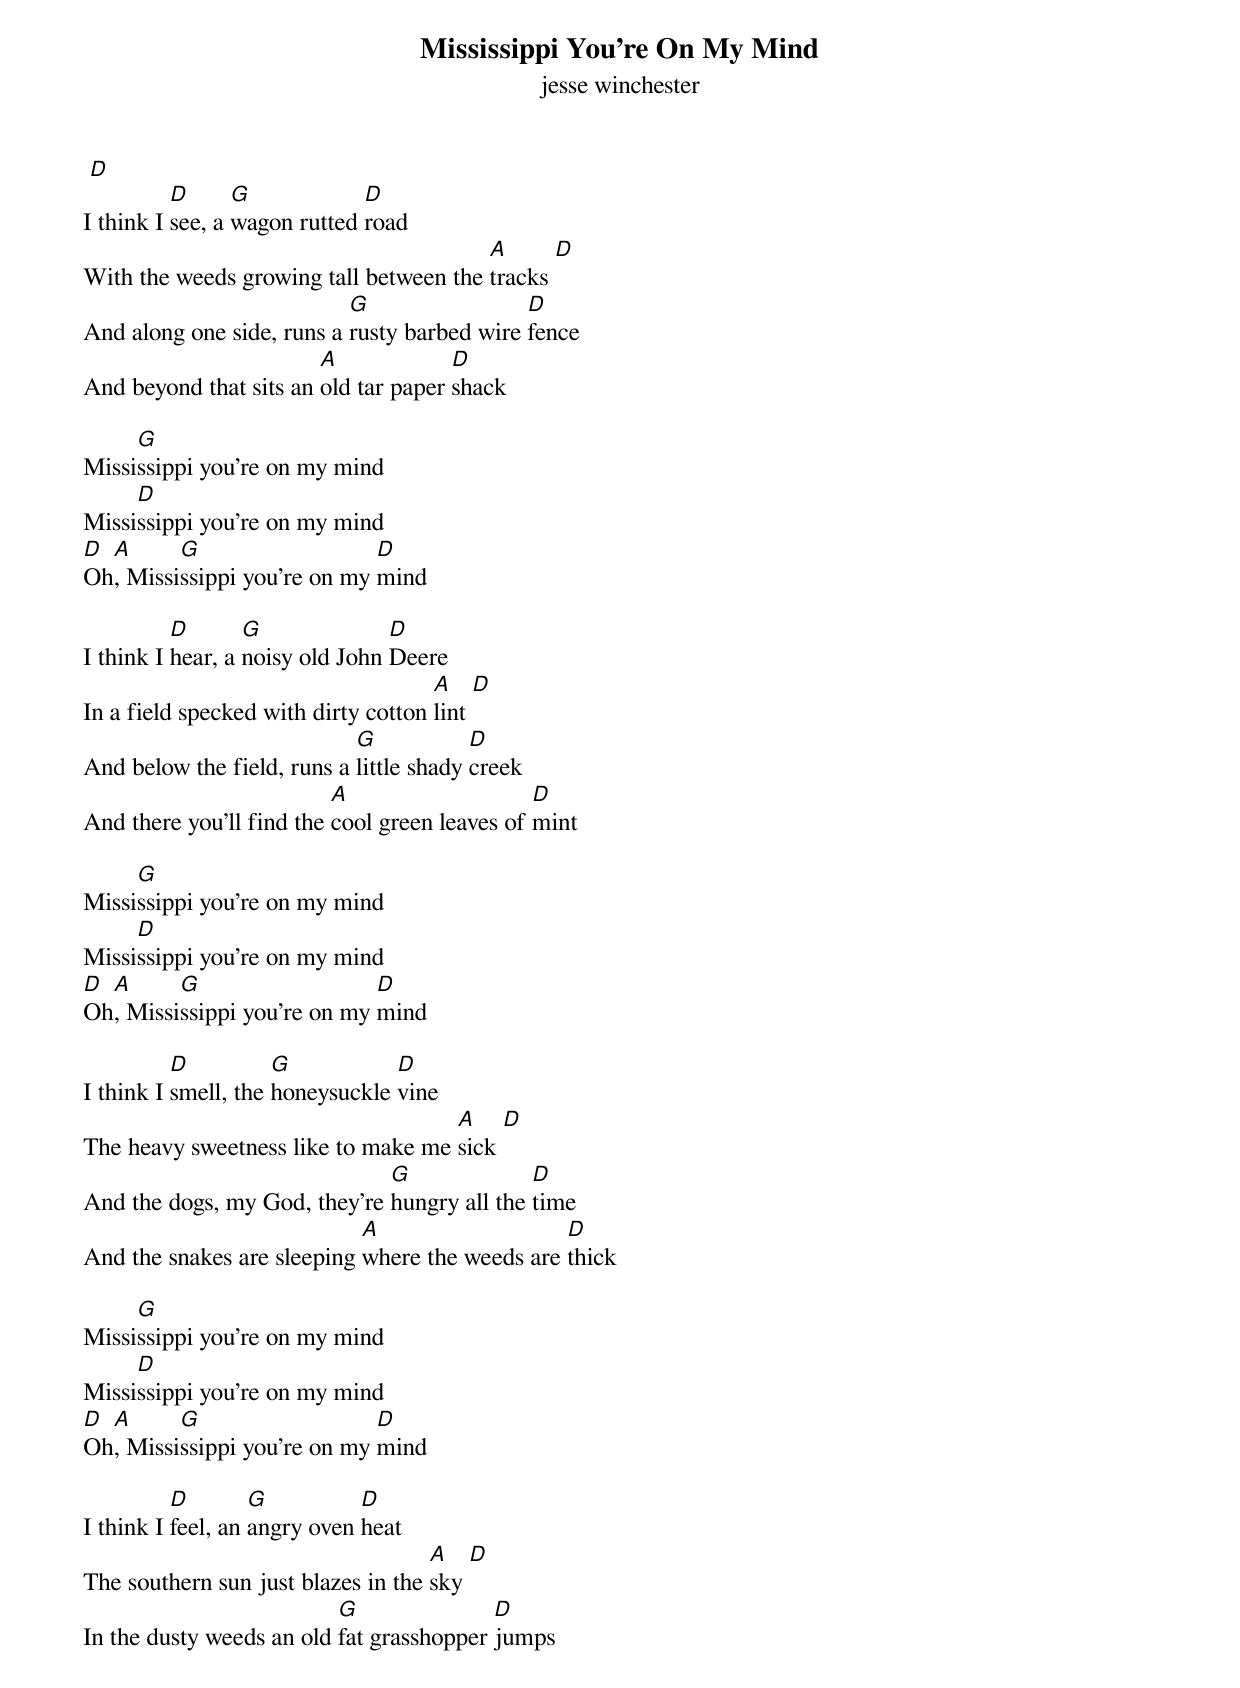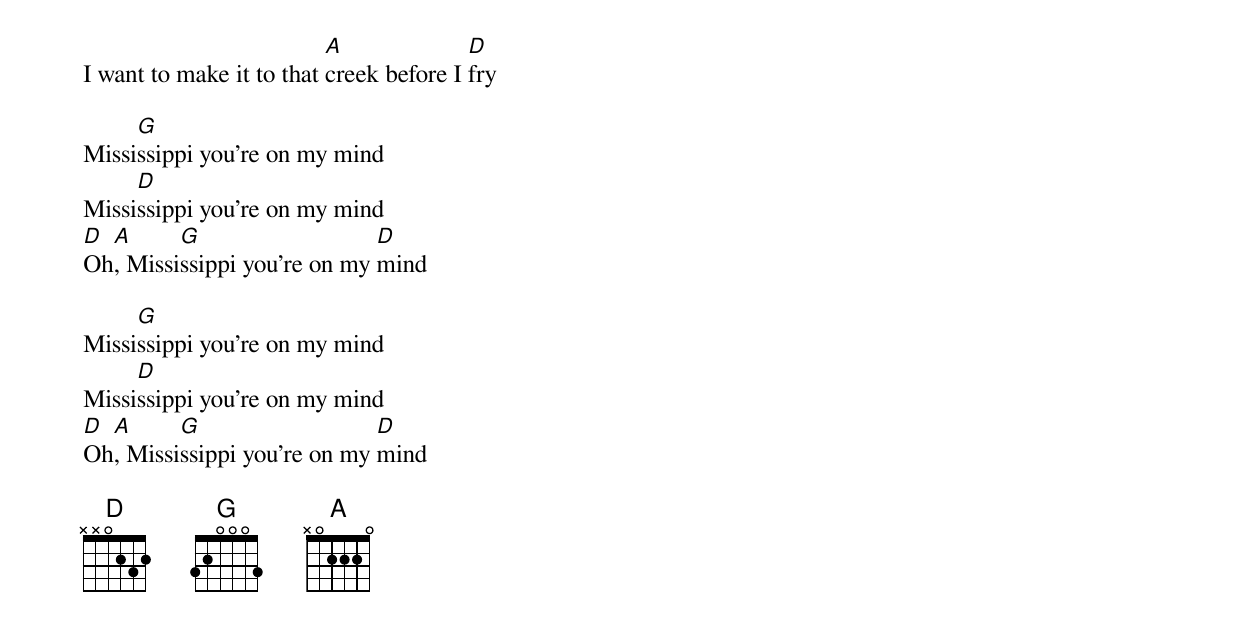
{title: Mississippi You're On My Mind}
{subtitle: jesse winchester}
 [D]
I think I [D]see, a [G]wagon rutted [D]road
With the weeds growing tall between the [A]tracks [D]
And along one side, runs a [G]rusty barbed wire [D]fence
And beyond that sits an [A]old tar paper [D]shack

Missi[G]ssippi you're on my mind
Missi[D]ssippi you're on my mind
[D]Oh[A], Missi[G]ssippi you're on my [D]mind

I think I [D]hear, a [G]noisy old John [D]Deere
In a field specked with dirty cotton [A]lint [D]
And below the field, runs a [G]little shady [D]creek
And there you'll find the [A]cool green leaves of [D]mint

Missi[G]ssippi you're on my mind
Missi[D]ssippi you're on my mind
[D]Oh[A], Missi[G]ssippi you're on my [D]mind

I think I [D]smell, the [G]honeysuckle [D]vine
The heavy sweetness like to make me [A]sick [D]
And the dogs, my God, they're [G]hungry all the [D]time
And the snakes are sleeping [A]where the weeds are [D]thick

Missi[G]ssippi you're on my mind
Missi[D]ssippi you're on my mind
[D]Oh[A], Missi[G]ssippi you're on my [D]mind

I think I [D]feel, an [G]angry oven [D]heat
The southern sun just blazes in the [A]sky [D]
In the dusty weeds an old [G]fat grasshopper [D]jumps
I want to make it to that [A]creek before I [D]fry

Missi[G]ssippi you're on my mind
Missi[D]ssippi you're on my mind
[D]Oh[A], Missi[G]ssippi you're on my [D]mind

Missi[G]ssippi you're on my mind
Missi[D]ssippi you're on my mind
[D]Oh[A], Missi[G]ssippi you're on my [D]mind

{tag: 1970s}
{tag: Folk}
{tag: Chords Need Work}
